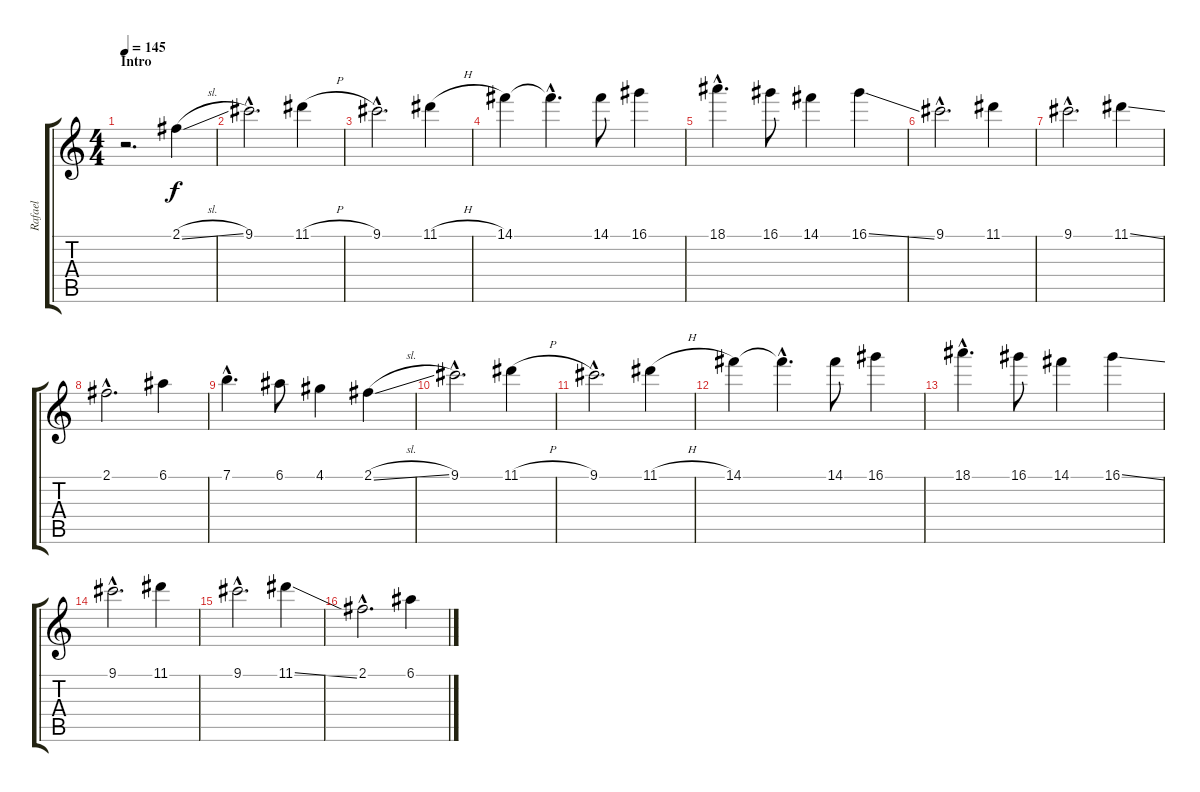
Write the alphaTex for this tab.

\track ("Rafael" "Rafael") {instrument electricguitarmuted}
\staff {score tabs}
\tuning (E4 B3 G3 D3 A2 E2) {hide}
\ts (4 4)
\section ("" "Intro")
\tempo 145
\clef g2
\ks c
r.2{d dy f instrument distortionguitar} 2.1{sl}.4 |
9.1{hac}.2{d} 11.1{h}.4 |
9.1{hac}.2{d} 11.1{h}.4 |
14.1.4 14.1{hac t}.4{d} 14.1.8 16.1.4 |
18.1{hac}.4{d} 16.1.8 14.1.4 16.1{ss}.4 |
9.1{hac}.2{d} 11.1.4 |
9.1{hac}.2{d} 11.1{ss}.4 |
2.1{hac}.2{d} 6.1.4 |
7.1{hac}.4{d} 6.1.8 4.1.4 2.1{sl}.4 |
9.1{hac}.2{d} 11.1{h}.4 |
9.1{hac}.2{d} 11.1{h}.4 |
14.1.4 14.1{hac t}.4{d} 14.1.8 16.1.4 |
18.1{hac}.4{d} 16.1.8 14.1.4 16.1{ss}.4 |
9.1{hac}.2{d} 11.1.4 |
9.1{hac}.2{d} 11.1{ss}.4 |
2.1{hac}.2{d} 6.1.4
